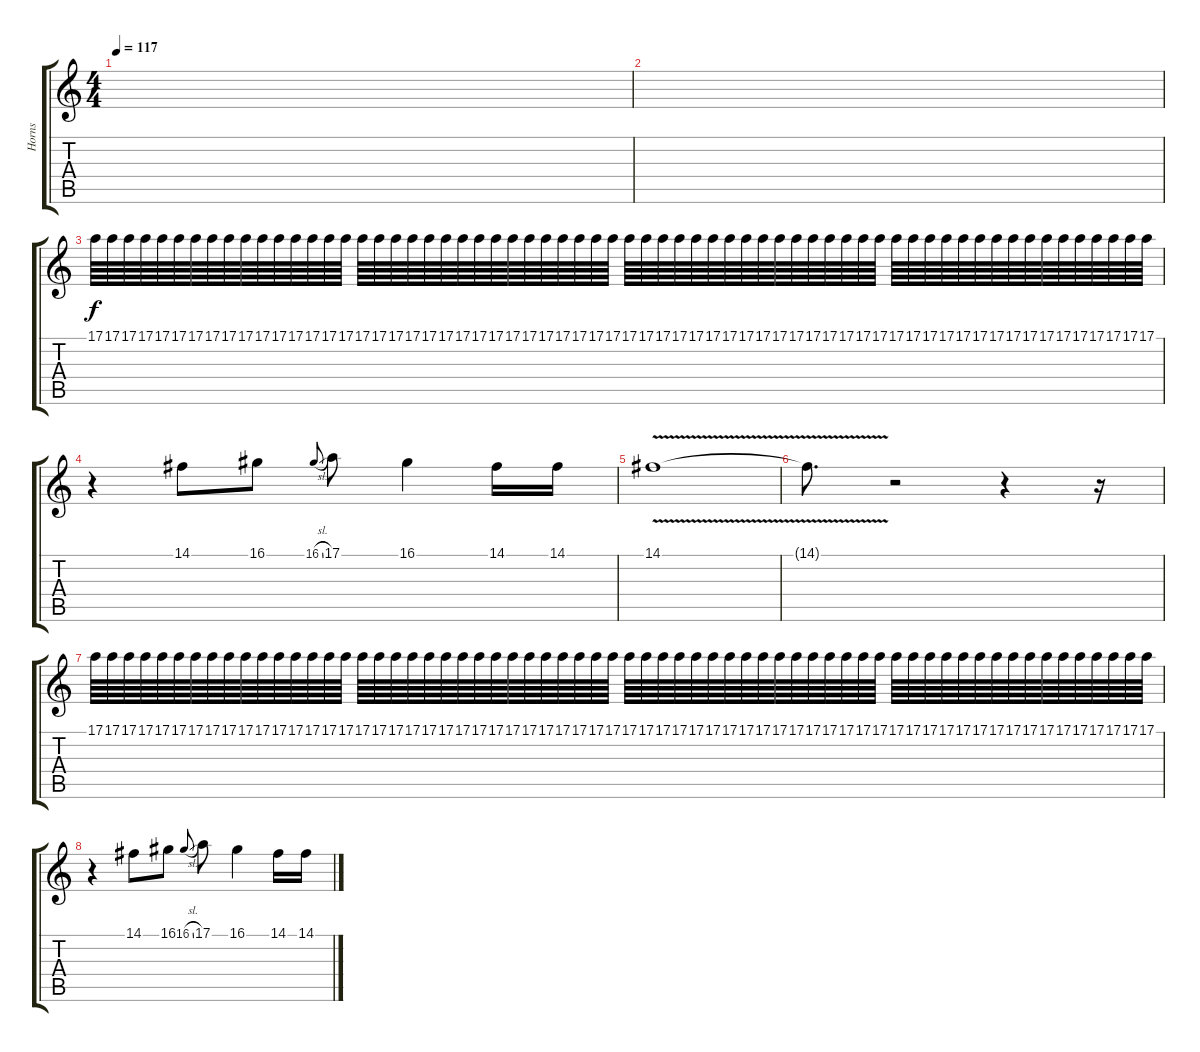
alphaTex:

\track ("Horns" "Horns") {instrument trumpet}
\staff {score tabs}
\tuning (E4 B3 G3 D3 A2 E2) {hide}
\ts (4 4)
\tempo 117
\clef g2
\ks c
|
|
17.1.64 17.1.64 17.1.64 17.1.64 17.1.64 17.1.64 17.1.64 17.1.64 17.1.64 17.1.64 17.1.64 17.1.64 17.1.64 17.1.64 17.1.64 17.1.64 17.1.64 17.1.64 17.1.64 17.1.64 17.1.64 17.1.64 17.1.64 17.1.64 17.1.64 17.1.64 17.1.64 17.1.64 17.1.64 17.1.64 17.1.64 17.1.64 17.1.64 17.1.64 17.1.64 17.1.64 17.1.64 17.1.64 17.1.64 17.1.64 17.1.64 17.1.64 17.1.64 17.1.64 17.1.64 17.1.64 17.1.64 17.1.64 17.1.64 17.1.64 17.1.64 17.1.64 17.1.64 17.1.64 17.1.64 17.1.64 17.1.64 17.1.64 17.1.64 17.1.64 17.1.64 17.1.64 17.1.64 17.1.64 |
r.4 14.1.8 16.1.8 16.1{sl}.8{gr onbeat} 17.1.8 16.1.4 14.1.16 14.1.16 |
14.1{v}.1 |
14.1{t}.8{d} r.2 r.4 r.16 |
17.1.64 17.1.64 17.1.64 17.1.64 17.1.64 17.1.64 17.1.64 17.1.64 17.1.64 17.1.64 17.1.64 17.1.64 17.1.64 17.1.64 17.1.64 17.1.64 17.1.64 17.1.64 17.1.64 17.1.64 17.1.64 17.1.64 17.1.64 17.1.64 17.1.64 17.1.64 17.1.64 17.1.64 17.1.64 17.1.64 17.1.64 17.1.64 17.1.64 17.1.64 17.1.64 17.1.64 17.1.64 17.1.64 17.1.64 17.1.64 17.1.64 17.1.64 17.1.64 17.1.64 17.1.64 17.1.64 17.1.64 17.1.64 17.1.64 17.1.64 17.1.64 17.1.64 17.1.64 17.1.64 17.1.64 17.1.64 17.1.64 17.1.64 17.1.64 17.1.64 17.1.64 17.1.64 17.1.64 17.1.64 |
r.4 14.1.8 16.1.8 16.1{sl}.8{gr onbeat} 17.1.8 16.1.4 14.1.16 14.1.16
